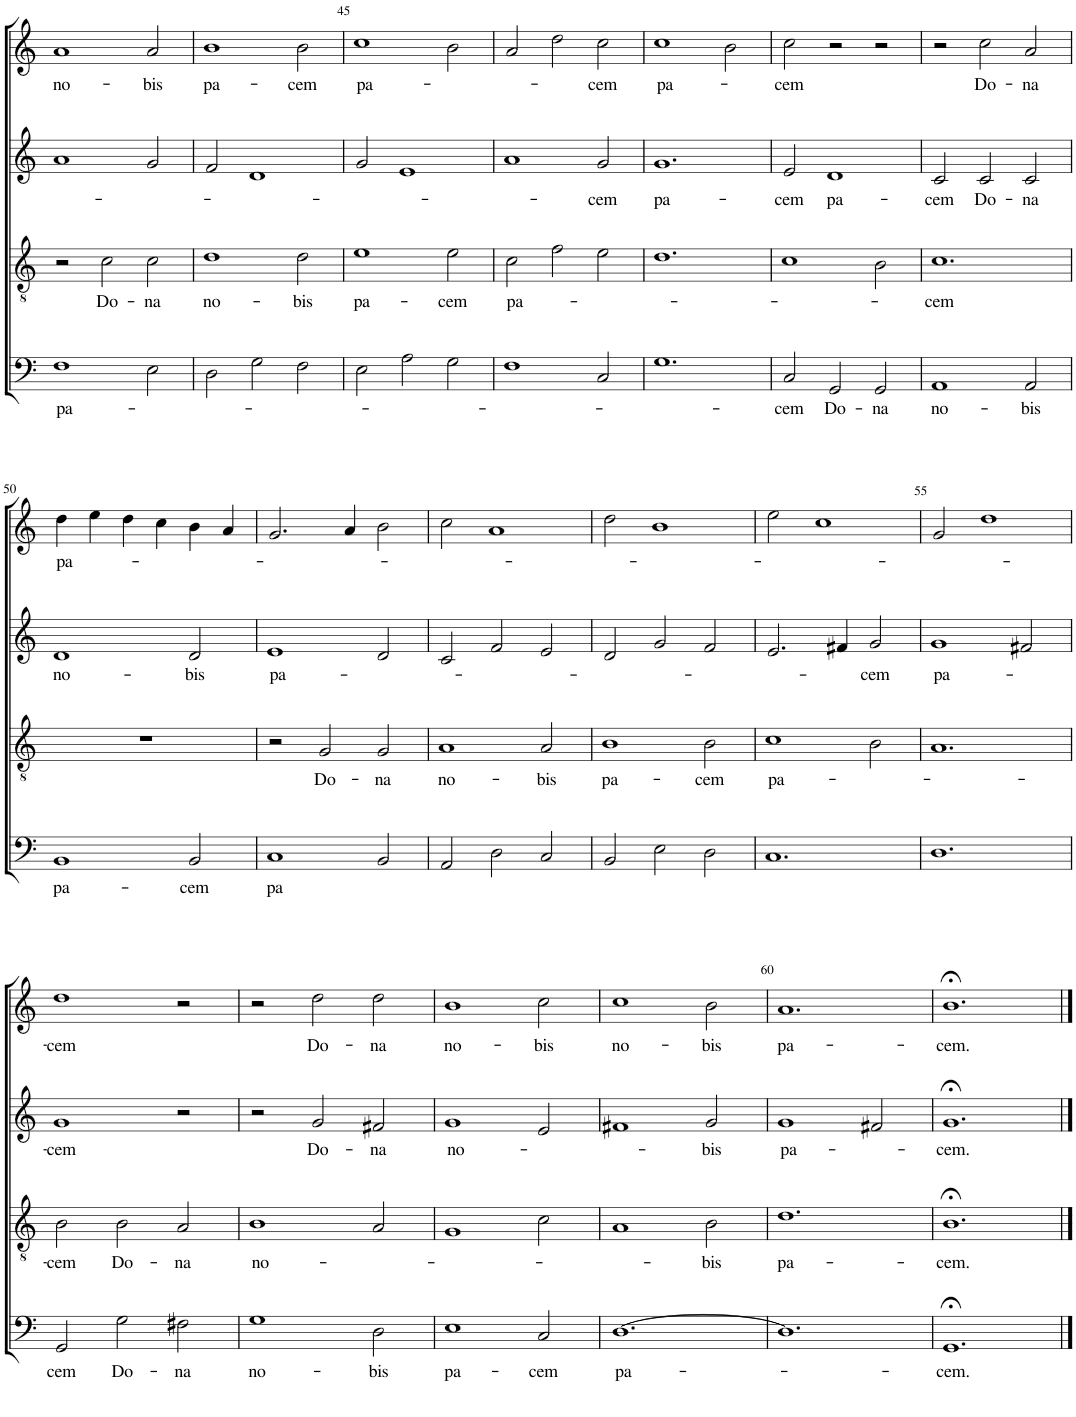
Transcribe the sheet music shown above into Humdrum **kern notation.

**kern	**text	**kern	**text	**kern	**text	**kern	**text
*part4	*part4	*part3	*part3	*part2	*part2	*part1	*part1
*staff4	*staff4	*staff3	*staff3	*staff2	*staff2	*staff1	*staff1
*I"BASSUS	*	*I"TENORE	*	*I"ALTUS	*	*I"CANTUS	*
!!LO:PB:g=z
*clefF4	*	*clefGv2	*	*clefG2	*	*clefG2	*
*Trd4c7	*	*Trd4c7	*	*Trd1c2	*	*	*
*k[]	*	*k[]	*	*k[]	*	*k[]	*
*M3/2	*	*M3/2	*	*M3/2	*	*M3/2	*
=43	=43	=43	=43	=43	=43	=43	=43
!	!LO:LY:b	!	!	!	!	!	!LO:LY:b
1F	pa-	2r	.	1a	.	1a	no-
!	!	!	!LO:LY:b	!	!	!	!
.	.	2c\	Do-	.	.	.	.
!	!	!	!LO:LY:b	!	!	!	!LO:LY:b
2E\	.	2c\	-na	2g/	.	2a/	-bis
=44	=44	=44	=44	=44	=44	=44	=44
!	!	!	!LO:LY:b	!	!	!	!LO:LY:b
2D\	.	1d	no-	2f/	.	1b	pa-
2G\	.	.	.	1d	.	.	.
!	!	!	!LO:LY:b	!	!	!	!LO:LY:b
2F\	.	2d\	-bis	.	.	2b\	-cem
=45	=45	=45	=45	=45	=45	=45	=45
!	!	!	!LO:LY:b	!	!	!	!LO:LY:b
2E\	.	1e	pa-	2g/	.	1cc	pa-
2A\	.	.	.	1e	.	.	.
!	!	!	!LO:LY:b	!	!	!	!
2G\	.	2e\	-cem	.	.	2b\	.
=46	=46	=46	=46	=46	=46	=46	=46
!	!	!	!LO:LY:b	!	!	!	!
1F	.	2c\	pa-	1a	.	2a/	.
.	.	2f\	.	.	.	2dd\	.
!	!	!	!	!	!LO:LY:b	!	!LO:LY:b
2C/	.	2e\	.	2g/	-cem	2cc\	-cem
=47	=47	=47	=47	=47	=47	=47	=47
!	!	!	!	!	!LO:LY:b	!	!LO:LY:b
1.G	.	1.d	.	1.g	pa-	1cc	pa-
.	.	.	.	.	.	2b\	.
=48	=48	=48	=48	=48	=48	=48	=48
!	!LO:LY:b	!	!	!	!LO:LY:b	!	!LO:LY:b
2C/	-cem	1c	.	2e/	-cem	2cc\	-cem
!	!LO:LY:b	!	!	!	!LO:LY:b	!	!
2GG/	Do-	.	.	1d	pa-	2r	.
!	!LO:LY:b	!	!	!	!	!	!
2GG/	-na	2B\	.	.	.	2r	.
=49	=49	=49	=49	=49	=49	=49	=49
!	!LO:LY:b	!	!LO:LY:b	!	!LO:LY:b	!	!
1AA	no-	1.c	-cem	2c/	-cem	2r	.
!	!	!	!	!	!LO:LY:b	!	!LO:LY:b
.	.	.	.	2c/	Do-	2cc\	Do-
!	!LO:LY:b	!	!	!	!LO:LY:b	!	!LO:LY:b
2AA/	-bis	.	.	2c/	-na	2a/	-na
!!LO:LB:g=z
=50	=50	=50	=50	=50	=50	=50	=50
!	!LO:LY:b	!	!	!	!LO:LY:b	!	!LO:LY:b
1BB	pa-	1.r	.	1d	no-	4dd\	pa-
.	.	.	.	.	.	4ee\	.
.	.	.	.	.	.	4dd\	.
.	.	.	.	.	.	4cc\	.
!	!LO:LY:b	!	!	!	!LO:LY:b	!	!
2BB/	-cem	.	.	2d/	-bis	4b\	.
.	.	.	.	.	.	4a/	.
=51	=51	=51	=51	=51	=51	=51	=51
!	!LO:LY:b	!	!	!	!LO:LY:b	!	!
1C	pa	2r	.	1e	pa-	2.g/	.
!	!	!	!LO:LY:b	!	!	!	!
.	.	2G/	Do-	.	.	.	.
.	.	.	.	.	.	4a/	.
!	!	!	!LO:LY:b	!	!	!	!
2BB/	.	2G/	-na	2d/	.	2b\	.
=52	=52	=52	=52	=52	=52	=52	=52
!	!	!	!LO:LY:b	!	!	!	!
2AA/	.	1A	no-	2c/	.	2cc\	.
2D\	.	.	.	2f/	.	1a	.
!	!	!	!LO:LY:b	!	!	!	!
2C/	.	2A/	-bis	2e/	.	.	.
=53	=53	=53	=53	=53	=53	=53	=53
!	!	!	!LO:LY:b	!	!	!	!
2BB/	.	1B	pa-	2d/	.	2dd\	.
2E\	.	.	.	2g/	.	1b	.
!	!	!	!LO:LY:b	!	!	!	!
2D\	.	2B\	-cem	2f/	.	.	.
=54	=54	=54	=54	=54	=54	=54	=54
!	!	!	!LO:LY:b	!	!	!	!
1.C	.	1c	pa-	2.e/	.	2ee\	.
.	.	.	.	.	.	1cc	.
.	.	.	.	4f#X/	.	.	.
!	!	!	!	!	!LO:LY:b	!	!
.	.	2B\	.	2g/	-cem	.	.
=55	=55	=55	=55	=55	=55	=55	=55
!	!	!	!	!	!LO:LY:b	!	!
1.D	.	1.A	.	1g	pa-	2g/	.
.	.	.	.	.	.	1dd	.
.	.	.	.	2f#X/	.	.	.
!!LO:LB:g=z
=56	=56	=56	=56	=56	=56	=56	=56
!	!LO:LY:b	!	!LO:LY:b	!	!LO:LY:b	!	!LO:LY:b
2GG/	-cem	2B\	-cem	1g	-cem	1dd	-cem
!	!LO:LY:b	!	!LO:LY:b	!	!	!	!
2G\	Do-	2B\	Do-	.	.	.	.
!	!LO:LY:b	!	!LO:LY:b	!	!	!	!
2F#X\	-na	2A/	-na	2r	.	2r	.
=57	=57	=57	=57	=57	=57	=57	=57
!	!LO:LY:b	!	!LO:LY:b	!	!	!	!
1G	no-	1B	no-	2r	.	2r	.
!	!	!	!	!	!LO:LY:b	!	!LO:LY:b
.	.	.	.	2g/	Do-	2dd\	Do-
!	!LO:LY:b	!	!	!	!LO:LY:b	!	!LO:LY:b
2D\	-bis	2A/	.	2f#X/	-na	2dd\	-na
=58	=58	=58	=58	=58	=58	=58	=58
!	!LO:LY:b	!	!	!	!LO:LY:b	!	!LO:LY:b
1E	pa-	1G	.	1g	no-	1b	no-
!	!LO:LY:b	!	!	!	!	!	!LO:LY:b
2C/	-cem	2c\	.	2e/	.	2cc\	-bis
=59	=59	=59	=59	=59	=59	=59	=59
!	!LO:LY:b	!	!	!	!	!	!LO:LY:b
[1.D	pa-	1A	.	1f#X	.	1cc	no-
!	!	!	!LO:LY:b	!	!LO:LY:b	!	!LO:LY:b
.	.	2B\	-bis	2g/	-bis	2b\	-bis
=60	=60	=60	=60	=60	=60	=60	=60
!	!	!	!LO:LY:b	!	!LO:LY:b	!	!LO:LY:b
1.D]	.	1.d	pa-	1g	pa-	1.a	pa-
.	.	.	.	2f#X/	.	.	.
=61	=61	=61	=61	=61	=61	=61	=61
!	!LO:LY:b	!	!LO:LY:b	!	!LO:LY:b	!	!LO:LY:b
1.GG;<	-cem.	1.B;<	-cem.	1.g;<	-cem.	1.b;<	-cem.
==	==	==	==	==	==	==	==
*-	*-	*-	*-	*-	*-	*-	*-
